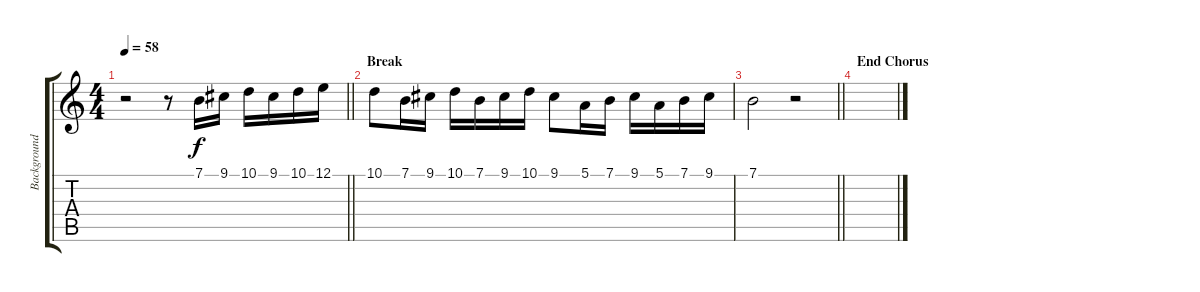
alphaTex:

\track ("Background" "Background") {instrument panflute}
\staff {score tabs}
\tuning (E4 B3 G3 D3 A2 E2) {hide}
\ts (4 4)
\tempo 58
\clef g2
\barLineRight lightlight
\ks c
r.2{dy f} r.8 7.1.16 9.1.16 10.1.16 9.1.16 10.1.16 12.1.16 |
\section ("" "Break")
10.1.8 7.1.16 9.1.16 10.1.16 7.1.16 9.1.16 10.1.16 9.1.8 5.1.16 7.1.16 9.1.16 5.1.16 7.1.16 9.1.16 |
\barLineRight lightlight
7.1.2 r.2 |
\section ("" "End Chorus")
